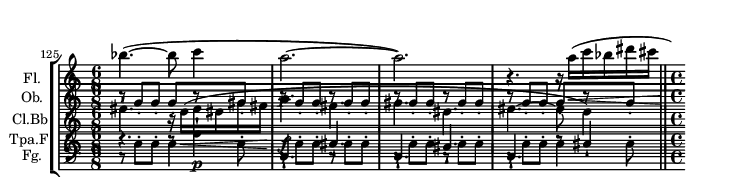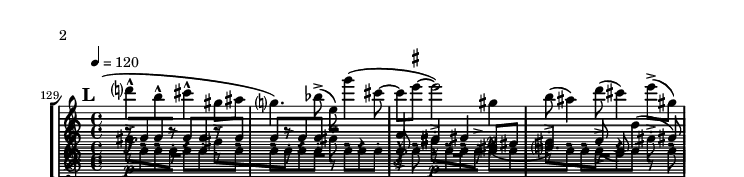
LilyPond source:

\version "2.10.33"

\include "../config/lib.ly"

#(set-global-staff-size 12.5)

global = {
  \time 6/8
  \set Score.currentBarNumber = #125
  \bar ""
  \bracketUp
  \override Staff.TimeSignature #'style = #'()
  \set Score.markFormatter = #format-mark-box-letters
  \override Score.MetronomeMark #'padding = #6
  s1*6/8*4
  \bar "||"
  \mark #11
  \time 4/4
  \tempo 4=120
  s1*4
}

flauta = {
  \relative c''' {
    bes4.~( bes8 c4
    a2.~\p
    a2.) 
    r4. r16 a16\<( c bes dis cis
    %% seção BBA
    d?4-^\f b-^ cis-^ gis8( ais
    g?4.)
    %% (rotacionar #s(5 3 4 1 2 0) 3) com expansão de intervalos
    bes8->( e,8) g'4( cis,8~
    cis e8~\tris e2)
    %% (rotacionar (retrogradar #s(5 3 4 1 2 0) 5))
    gis,4\p
    b8( ais4) d8( cis4)
    %% (rotacionar (retrogradar #s(5 3 4 1 2 0) 4))
    e8->( gis,)
  }
}

oboe = {
  \relative c'' {
    r8 g-. g-. g-.[ r g-.]
    r g-. g-. r g-. g-.
    r g-. g-. r g-. g-.
    r g-. g-. g-.[ r g-.]
    %% seção BBA
    r8[ g-. g-. r] g-.[ g-. r g-.]
    g8-.[ r g-. g-.] r2
    %% sujeito do fugato transposto a quinta
    \transpose d a' {
      \relative {
        %% #s(5 3 4 1 2 0)
        d4-^\f b-^ cis-^ gis8( ais
        g?4.)
        %% (rotacionar #s(5 3 4 1 2 0) 3) com expansão de intervalos
        bes8->( e,8) g'4( cis,8~)
      }
    }
  }
}

clarinete = {
  \relative c'' {
    dis4.\st r16 c16\<( dis cis fis e
    g4.~\f e
    fis4. cis4.
    dis4.~ dis8 c4)
    %% seção BBA
    dis8-.->\p[ r8 r g,-.->] r4 cis8-.->[ r r g-.->] r4 dis'8-.-> r r4 g,8-.-> r
    dis'8-.->\p[ r8 r g,-.->] r4 cis8-.->[ r r g-.->] r4 dis'8-.-> r
  }
}

trompa = {
  \relative c'' {
    r4. r8 g4\st\p
    g,4.\st dis'4.\st
    g,4.\st cis4.\st
    g4.\st r8 dis'4\st
    %% seção BBA
    R1*4
  }
}

fagote = {
  \clef bass
  \relative c' {
    r8 a-. a-. a4-. a8-.
    r8 a-. a-. r a-. a-.
    r a-. a-. r a-. a-.
    r a-. a-. a4-. a8-.
    %% seção BBA
    r8[ a-. a-. r] a-.[ a-. r a-.]
    a-.[ r a-. a-.] r a-. a-. a-. r a-.
    r8[ a-. a-. r] a-.[ a-. r a-.]
    a-.[ r a-. a-.] r a-.
  }
}

\score {
  \new StaffGroup <<
    \new Staff <<
      \set Staff.instrumentName = \markup {\hcenter-in #5 "Fl."}
      \global
      \flauta
    >>
    \new Staff <<
      \set Staff.instrumentName = \markup {\hcenter-in #5 "Ob."}
      \global
      \oboe
    >>
    \new Staff <<
      \set Staff.instrumentName = \markup {\hcenter-in #5 "Cl.Bb"}
      \global
      \transposition bes
      \transpose c d {
        \clarinete
      }
    >>
    \new Staff <<
      \set Staff.instrumentName = \markup {\hcenter-in #5 "Tpa.F"}
      \global
      \transposition f
      \transpose c g {
        \trompa
      }
    >>
    \new Staff <<
      \set Staff.instrumentName = \markup {\hcenter-in #5 "Fg."}
      \global
      \fagote
    >>
  >>
  \layout {
    \context {
      \Staff \consists "Horizontal_bracket_engraver"
    }
  }
}
\paper {
  paper-width = 12.6\cm
  paper-height = 3\cm
  line-width = 13.5\cm
  head-separation = -1\cm
  left-margin = -1.2\cm
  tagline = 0
  indent = #0
}
